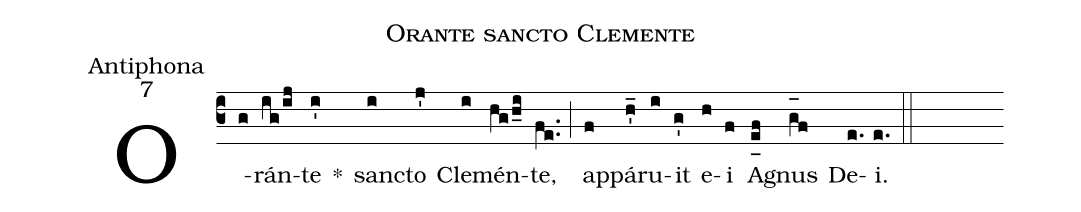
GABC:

name:Orante sancto Clemente;
office-part:Antiphona;
mode:7;
%%
(c3) O(g)rán(ig/ij)te(i') *() san(i)cto(j') Cle(i)mén(hg/h_i)te,(fe..) (;) ap(f)pá(h'_)ru(i)it(g') e(h)i(f) A(e_[uh:l]f)gnus(g_[oh:h]f) De(e.)i.(e.) (::)

%<eu>E(i) u(i) o(j) u(i) a(h) e.</eu>(g.) (::)
